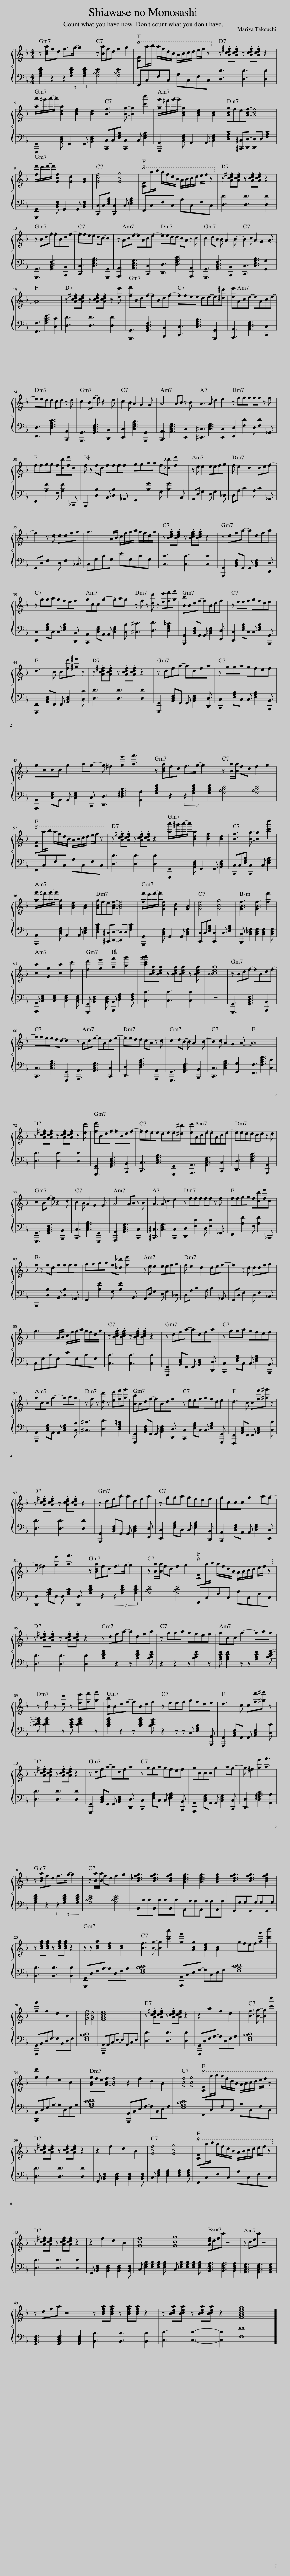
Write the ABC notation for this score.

X:1
%%score { 1 | 2 }
L:1/8
M:4/4
I:linebreak $
K:F
V:1 treble
V:2 bass
V:1
 z [Bda]fd f>g- g2 | z [Ba]fd f2 g2 |!8va(! [cf]a'/b'/ a'/f'/d'/b/ a/b/c'/d'/ e'/f'/ z!8va)! | z .[Acd^f].[Acdf] z .[Acdf].[Acdf] z2 |$ [aa']/^g'/a'/-a'/ [Bda]2 [Bdf]2 [Bd]2 | %5
 [Bf]3 [Bg]- [Bg]2 [c'c'']2 | [gg']/^f'/g'/-g'/ [Acg]2 [Ace]2 [Ac]2 | [Acg]fe[Acf]- [Acf]4 |$ [ff']/e'/f'/-f'/ [Gcf]2 [Gd]2 [GB]2 | [Gcf]4 [Gcg]4 | %10
!8va(! [cf]a'/b'/ a'/f'/d'/b/ a/b/c'/d'/ e'/f'/ z!8va)! | z .[Acd^f].[Acdf] z .[Acdf].[Acdf] z2 |$ z Bdf- fBdf- | ffee dc- c2 | z Ace- eAce- | %15
 eedd cA z c | c2 dB- B A2 B- | B2 c A2 G2 A- |$ A8 | z .[Acd^f].[Acdf] z .[Acdf].[Acdf] z [ee'] | %20
 [ff']Bdf- fBdf- | ffee de-e[^d^d'] | [ee']Ace- eAce- |$ eedd cd z d | c2 Bf- f z2 d | %25
 c2 B A2 G2 G | A4 AB z B | A3 A d2 e2 | z fff ff z f |$ ffgg f[dd'][ff']d | %30
 f z fd ffff | ggaa f[_d_d'] [ff']2 | z e e2 eefg | f e2 d2 def- |$ f2 z d ddfg | %35
 g3 A/B/ c/f/g/a/ g/f/d/g/ | z .[Bceg].[Bceg] z .[Bceg].[Bceg] z2 | z dfa- adfa |$ z gga gfef | gcc g2- gag | %40
 z f z [dd'] z [ee'][ff'][gg'] | [Bb]Bdf- fBdf | z eef gfde |$ d3 c c[ff'][^g^g'] z | z .[Acd^f].[Acdf] z .[Acdf].[Acdf] z2 | %45
 z dfa- adfa | z gga gfef |$ gccc g2 ag- | g ^f2 [gg']2 [aa']3 | z [Bda]fd f>g- g2 | %50
 z [Ba]/[Ba]/ fd f2 g2 |$!8va(! [cf]a'/b'/ a'/f'/d'/b/ a/b/c'/d'/ e'/f'/ z!8va)! | z .[Acd^f].[Acdf] z .[Acdf].[Acdf] z2 | [aa']/^g'/a'/-a'/ [Bda]2 [Bdf]2 [Bd]2 | [Bf]3 [Bg]- [Bg]2 [c'c'']2 |$ %55
 [gg']/^f'/g'/-g'/ [Acg]2 [Ace]2 [Ac]2 | [Acg]fe[Acf]- [Acf]4 | [ff']/e'/f'/-f'/ [Gcf]2 [Gd]2 [GB]2 | [Gcf]4 [Gcg]4 | [GBf]3 [GBf]3 [ff']2 |$ %60
 [cc']2 [Gg]2 [cc']2 [ee']2 | [ff']2 [gg']2 [aa']2 [bb']2 | [c'e'b'c''][Bcea][Bcea] z [Bcea][Bcea] z [Bcea] | [Bcea]8 | z Bdf- fBdf- |$ %65
 ffee dc- c2 | z Ace- eAce- | eedd cA z c | c2 dB- B A2 B- | B2 c A2 G2 A- | %70
 A8 |$ z .[Acd^f].[Acdf] z .[Acdf].[Acdf] z [ee'] | [ff']Bdf- fBdf- | ffee de-e[^d^d'] | [ee']Ace- eAce- | %75
 eedd cd z d |$ c2 Bf- f z2 d | c2 B A2 G2 G | A4 AB z B | A3 A d2 e2 | %80
 z fff ff z f | ffgg f[dd'][ff']d |$ f z fd ffff | ggaa f[_d_d'] [ff']2 | z e e2 eefg | %85
 f e2 d2 def- | f2 z d ddfg |$ g3 A/B/ c/f/g/a/ g/f/d/g/ | z .[Bceg].[Bceg] z .[Bceg].[Bceg] z2 | z dfa- adfa | %90
 z gga gfef |$ gcc g2- gag | z f z [dd'] z [ee'][ff'][gg'] | [Bb]Bdf- fBdf | z eef gfde | %95
 d3 c c[ff'][^g^g'] z |$ z .[Acd^f].[Acdf] z .[Acdf].[Acdf] z2 | z dfa- adfa | z gga gfef | gccc g2 ag- |$ %100
 g ^f2 [gg']2 [aa']3 | z [Bda]fd f>g- g2 | z [Ba]/[Ba]/ fd f2 g2 |!8va(! [cf]a'/b'/ a'/f'/d'/b/ a/b/c'/d'/ e'/f'/ z!8va)! |$ z .[Acd^f].[Acdf] z .[Acdf].[Acdf] z2 | %105
 z dfa- adfa | z gga gfef | gcc g2- gag |$ z f z [dd'] z [ee'][ff'][gg'] | [Bb]Bdf- fBdf | %110
 z eef gfde | d3 c c[ff'][^g^g'] z |$ z .[Acd^f].[Acdf] z .[Acdf].[Acdf] z2 | z dfa- adfa | z gga gfef | %115
 gccc g2 ag- | g ^f2 [gg']2 [aa']3 |$ z [Bda]fd f>g- g2 | z [Ba]/[Ba]/ fd f2 g2 | [B_dfg]3 [Bdfg]3 [Bdfg]2 | %120
 [Aceg]3 [Aceg]3 [Aceg]2 | [Bdfg]3 [Bdfg]3 [Bdfg]2 |$ z [Bdfa][Bdfa] z [Bdfa][Bdfa] z2 | z z [Bda]2 [Bdf]2 [Bd]2 | [Bf]3 [Bg]- [Bg]2 [c'c'']2 | %125
 [gg']2 [Acg]2 [Ace]2 [Ac]2 | gfef [aa']2 [d'd'']2 |$ [ff']2 f2 d2 B2 | [Gcf]4 [GBe]4 | [FAce]8 | %130
 z .[Acd^f].[Acdf] z .[Acdf].[Acdf] z2 | z2 a2 f2 d2 | [Bf]3 [Bg]- [Bg]2 [c'c'']2 |$ [gg']2 g2 e2 c2 | [Acg]fe[Acf]- [Acf]4 | %135
 z2 f2 d2 B2 | [Gcf]4 [Gcg]4 |!8va(! [cf]a'/b'/ a'/f'/d'/b/ a/b/c'/d'/ e'/f'/ z!8va)! |$ z .[Acd^f].[Acdf] z .[Acdf].[Acdf] z2 | z2 f2 d2 B2 | %140
 [Gcf]4 [Gcg]4 |!8va(! [cf]a'/b'/ a'/f'/d'/b/ a/b/c'/d'/ e'/f'/ z!8va)! |$ z .[Acd^f].[Acdf] z .[Acdf].[Acdf] z2 | z2 f2 d2 B2 | [Gcf]8 | %145
 [Gcg]8 | [Adf]dfc' z4 | z cec' z4 |$ z dfa z4 | z [Bdfa][Bdfa] z [Bdfa][Bdfa] z2 | %150
 z [Bcea][Bcea] z [Bcea][Bcea] z2 | [FAceg]8 |] %152
V:2
 [G,B,DF]2 z2 (3z2 [G,B,DF]2 [G,B,DF]2 | [G,B,CE]4 [G,B,CE]4 | F,,C,F,C, A,C,F,C, | [D,D]3 [D,D]3 [D,D]2 |$ [G,,,G,,]2 [B,,D,F,] G,,2 G,, [B,,D,F,]2 | %5
 [C,,C,]C,[E,G,B,] [C,,C,]2 C, [E,G,B,]2 | [A,,,A,,]2 [C,E,G,] A,,2 A,, [C,E,G,]2 | [D,F,A,C]2 [^C,,^C,][D,,D,]- [D,,D,]D, [F,A,C]2 |$ [G,,,G,,]2 [B,,D,F,] G,,2 G,, [B,,D,F,]2 | [C,,C,]C,[E,G,B,] [C,,C,]2 C, [E,G,B,]2 | %10
 F,,C,F,C, A,C,F,C, | [D,D]3 [D,D]3 [D,D]2 |$ [G,,,G,,]3 [G,,B,,D,F,]3 [B,,,B,,]2 | [C,,C,]3 [C,E,G,B,]3 [G,,,G,,]2 | [A,,,A,,]3 [A,,C,E,G,]3 [C,,C,]2 | %15
 [D,,D,]3 [D,F,A,C]3 [A,,,A,,]2 | [G,,,G,,]3 [G,,B,,D,F,]3 [B,,,B,,]2 | [C,,C,]3 [C,E,G,B,]3 [G,,G,]2 |$ [F,,F,]3 [F,A,CE]3 [C,C]2 | [D,D]3 [D,D]3 [D,D]2 | %20
 [G,,,G,,]3 [G,,B,,D,F,]3 [B,,,B,,]2 | [C,,C,]3 [C,E,G,B,]3 [G,,,G,,]2 | [A,,,A,,]3 [A,,C,E,G,]3 [C,,C,]2 |$ [D,,D,]3 [D,F,A,C]3 [A,,,A,,]2 | [G,,,G,,]3 [G,,B,,D,F,]3 [B,,,B,,]2 | %25
 [C,,C,]3 [C,E,G,B,]3 [G,,,G,,]2 | [A,,,A,,]3 [A,,C,E,G,]3 [C,,C,]2 | [^C,,^C,]3 [C,E,G,]3 [C,,C,]2 | [D,,D,]2 [F,D]2 D, [F,D]2 _G,, |$ F,,2 [A,F]2 F, [A,F]2 _C,, | %30
 B,,,2 [D,B,]2 B,, [D,B,]2 _A,, | G,,2 [B,G]2 G, [B,G]2 B,, | A,,E, G,2 E, G,2 _D, | D,A, C2 A, C2 _A,, |$ G,,D, F,2 D, F,2 _C, | %35
 C,G,CG, EG,CG, | [C,C]3 [C,C]3 [C,C]2 | [G,,,G,,]2 [B,,D,F,]G,, G,, [B,,D,F,]2 [D,,D,] |$ [C,,C,]2 [E,G,B,]C, C, [E,G,B,]2 [B,,,B,,] | [A,,,A,,]2 [C,E,G,]A,, A,, [C,E,G,]2 [C,B,] | %40
 [^C,^C]3 [D,D]3 [D,F,A,=C]2 | [G,,,G,,]2 [B,,D,F,]G,, G,, [B,,D,F,]2 [D,,D,] | [C,,C,]2 [E,G,B,]C, C, [E,G,B,]2 [G,,,G,,] |$ [F,,,F,,]2 [A,,C,E,]F,, F,, [A,,C,E,]2 [C,C] | [D,D]3 [D,D]3 [D,D]2 | %45
 [G,,,G,,]2 [B,,D,F,]G,, G,, [B,,D,F,]2 [D,,D,] | [C,,C,]2 [E,G,B,]C, C, [E,G,B,]2 [B,,,B,,] |$ [A,,,A,,]2 [C,E,G,]A,, A,, [C,E,G,]2 [C,,C,] | [D,,D,]3 [D,^F,A,C]3 [A,,A,]2 | [G,B,DF]2 z2 (3z2 [G,B,DF]2 [G,B,DF]2 | %50
 [G,B,CE]4 [G,B,CE]4 |$ F,,C,F,C, A,C,F,C, | [D,D]3 [D,D]3 [D,D]2 | [G,,,G,,]2 [B,,D,F,] G,,2 G,, [B,,D,F,]2 | [C,,C,]C,[E,G,B,] [C,,C,]2 C, [E,G,B,]2 |$ %55
 [A,,,A,,]2 [C,E,G,] A,,2 A,, [C,E,G,]2 | [D,F,A,C]2 [^C,,^C,][D,,D,]- [D,,D,]D, [F,A,C]2 | [G,,,G,,]2 [B,,D,F,] G,,2 G,, [B,,D,F,]2 | [C,,C,]C,[E,G,B,] [C,,C,]2 C, [E,G,B,]2 | [B,,,B,,] [B,,_D,F,]2 [B,,D,F,]2 [B,,D,F,]2 [B,,D,F,] |$ %60
 [A,,,A,,] [C,E,G,]2 [C,E,G,]2 [C,E,G,]2 [C,E,G,] | [G,,,G,,] [B,,D,F,]2 [B,,D,F,] [B,,,B,,] [D,F,A,]2 [D,F,A,] | [C,C]3 [C,C]3 [C,C]2 | z8 | [G,,,G,,]3 [G,,B,,D,F,]3 [B,,,B,,]2 |$ %65
 [C,,C,]3 [C,E,G,B,]3 [G,,,G,,]2 | [A,,,A,,]3 [A,,C,E,G,]3 [C,,C,]2 | [D,,D,]3 [D,F,A,C]3 [A,,,A,,]2 | [G,,,G,,]3 [G,,B,,D,F,]3 [B,,,B,,]2 | [C,,C,]3 [C,E,G,B,]3 [G,,G,]2 | %70
 [F,,F,]3 [F,A,CE]3 [C,C]2 |$ [D,D]3 [D,D]3 [D,D]2 | [G,,,G,,]3 [G,,B,,D,F,]3 [B,,,B,,]2 | [C,,C,]3 [C,E,G,B,]3 [G,,,G,,]2 | [A,,,A,,]3 [A,,C,E,G,]3 [C,,C,]2 | %75
 [D,,D,]3 [D,F,A,C]3 [A,,,A,,]2 |$ [G,,,G,,]3 [G,,B,,D,F,]3 [B,,,B,,]2 | [C,,C,]3 [C,E,G,B,]3 [G,,,G,,]2 | [A,,,A,,]3 [A,,C,E,G,]3 [C,,C,]2 | [^C,,^C,]3 [C,E,G,]3 [C,,C,]2 | %80
 [D,,D,]2 [F,D]2 D, [F,D]2 _G,, | F,,2 [A,F]2 F, [A,F]2 _C,, |$ B,,,2 [D,B,]2 B,, [D,B,]2 _A,, | G,,2 [B,G]2 G, [B,G]2 B,, | A,,E, G,2 E, G,2 _D, | %85
 D,A, C2 A, C2 _A,, | G,,D, F,2 D, F,2 _C, |$ C,G,CG, EG,CG, | [C,C]3 [C,C]3 [C,C]2 | [G,,,G,,]2 [B,,D,F,]G,, G,, [B,,D,F,]2 [D,,D,] | %90
 [C,,C,]2 [E,G,B,]C, C, [E,G,B,]2 [B,,,B,,] |$ [A,,,A,,]2 [C,E,G,]A,, A,, [C,E,G,]2 [C,B,] | [^C,^C]3 [D,D]3 [D,F,A,=C]2 | [G,,,G,,]2 [B,,D,F,]G,, G,, [B,,D,F,]2 [D,,D,] | [C,,C,]2 [E,G,B,]C, C, [E,G,B,]2 [G,,,G,,] | %95
 [F,,,F,,]2 [A,,C,E,]F,, F,, [A,,C,E,]2 [C,C] |$ [D,D]3 [D,D]3 [D,D]2 | [G,,,G,,]2 [B,,D,F,]G,, G,, [B,,D,F,]2 [D,,D,] | [C,,C,]2 [E,G,B,]C, C, [E,G,B,]2 [B,,,B,,] | [A,,,A,,]2 [C,E,G,]A,, A,, [C,E,G,]2 [C,,C,] |$ %100
 [D,,D,]2 [^F,A,C]D, D, [F,A,C]2 [D,,D,] | [G,B,DF]2 z2 (3z2 [G,B,DF]2 [G,B,DF]2 | [G,B,CE]4 [G,B,CE]4 | F,,C,F,C, A,C,F,C, |$ [D,D]3 [D,D]3 [D,D]2 | %105
 [B,DFA]2 z2 z [B,DFA]2 [B,CEG] | z2 z2 z [B,CEG]2 z | [A,CEG] [A,CEG]2 z z [A,CEG]2 [CDFA]- |$ [CDFA] [CDFA]2 z [A,CEG] [CDFA]2 z | [B,DFA]2 z2 z [B,DFA]2 [B,CEG] | %110
 z2 z z C, [E,G,B,]2 [G,,,G,,] | [F,,,F,,]2 [A,,C,E,]F,, F,, [A,,C,E,]2 [C,C] |$ [D,D]3 [D,D]3 [D,D]2 | [G,,,G,,]2 [B,,D,F,]G,, G,, [B,,D,F,]2 [D,,D,] | [C,,C,]2 [E,G,B,]C, C, [E,G,B,]2 [B,,,B,,] | %115
 [A,,,A,,]2 [C,E,G,]A,, A,, [C,E,G,]2 [C,,C,] | [D,,D,]3 [D,^F,A,C]3 [A,,A,]2 |$ [G,B,DF]2 z2 (3z2 [G,B,DF]2 [G,B,DF]2 | [G,B,CE]4 [G,B,CE]4 | B,,B,B,B,, B,B,B,,B, | %120
 A,,A,A,A,, A,A,A,,A, | G,,G,G,G,, G,G,G,,G, |$ [B,,B,]3 [B,,B,]3 [B,,B,]2 | [G,,,G,,]D,F,A,- A,D,F,A, | [E,G,B,C]8 | %125
 [A,,,A,,]C,E,G,- G,C,E,G, | [F,A,CD]8 |$ [G,,,G,,]B,,D,F,- F,B,,D,F, | [E,G,B,C]8 | [A,,,A,,]A,,C,E,- E,A,,C,E, | %130
 [D,D]3 [D,D]3 [D,D]2 | [G,,,G,,]D,F,A,- A,D,F,A, | [E,G,B,C]8 |$ [A,,,A,,]C,E,G,- G,C,E,G, | [F,A,CD]8 | %135
 [G,,,G,,]B,,D,F,- F,B,,D,F, | [E,G,B,C]8 | F,,C,F,C, A,C,F,C, |$ [D,D]3 [D,D]3 [D,D]2 | G,, [B,,D,F,]2 [B,,D,F,]2 [B,,D,F,]2 [B,,D,F,] | %140
 C, [E,G,B,]2 [E,G,B,]2 [E,G,B,]2 [E,G,B,] | F,,C,F,C, A,C,F,C, |$ [D,D]3 [D,D]3 [D,D]2 | G,, [B,,D,F,]2 [B,,D,F,]2 [B,,D,F,]2 [B,,D,F,] | C, [E,G,B,]2 [E,G,B,]2 [E,G,B,]2 [E,G,B,] | %145
 C, [E,G,B,]2 [E,G,B,]2 [E,G,B,]2 [E,G,B,] | [B,,_D,F,A,]3 [B,,D,F,A,]3 [B,,D,F,A,]2 | [A,,C,E,G,]3 [A,,C,E,G,]3 [A,,C,E,G,]2 |$ [G,,B,,D,F,]3 [G,,B,,D,F,]3 [G,,B,,D,F,]2 | [B,,B,]3 [B,,B,]3 [B,,B,]2 | %150
 [C,C]3 [C,C]3- [C,C]2 | [F,F]8 |] %152
